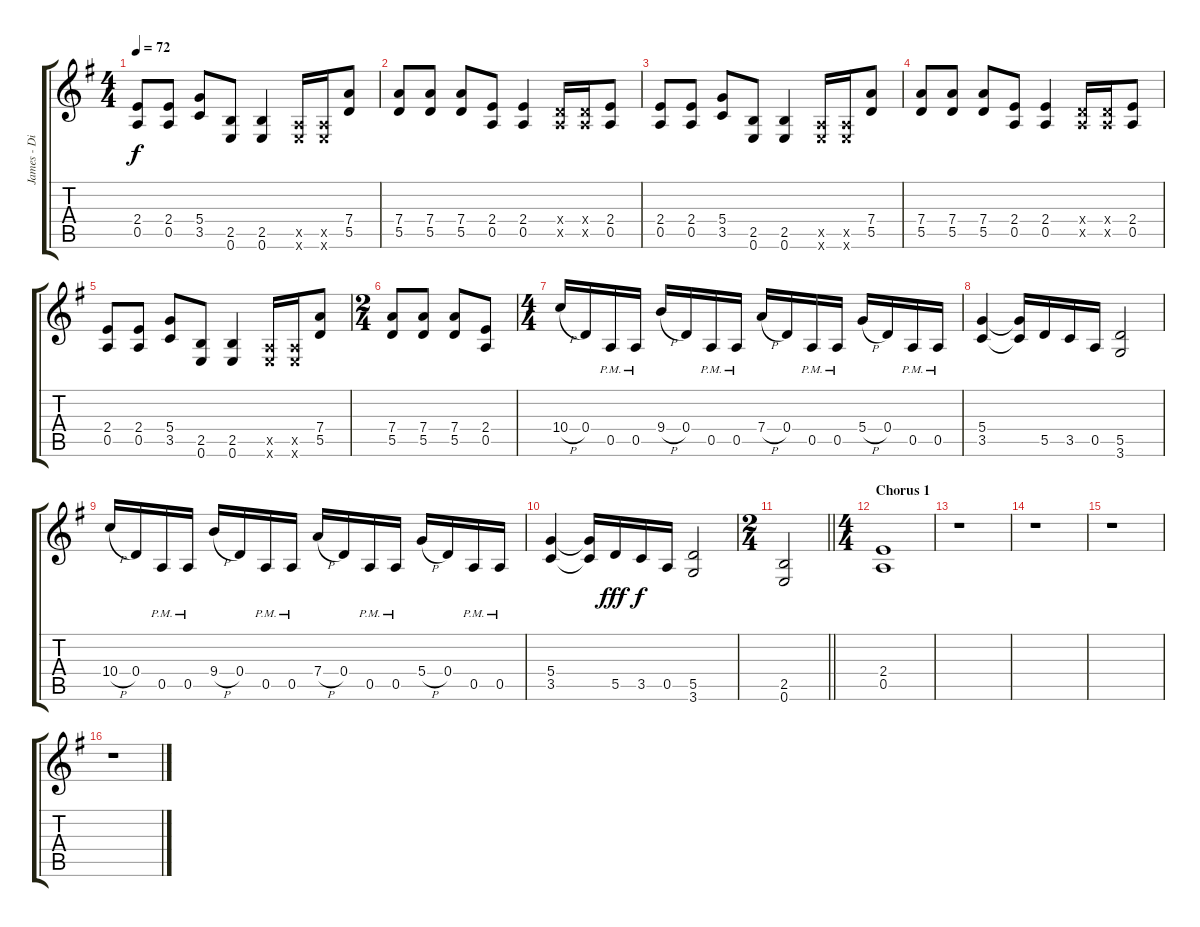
\track ("James - Dist Gtr II" "James - Di") {instrument distortionguitar}
\staff {score tabs}
\tuning (E4 B3 G3 D3 A2 E2) {hide}
\ts (4 4)
\tempo 72
\clef g2
\ks eminor
(2.4 0.5).8{dy f} (2.4 0.5).8 (5.4 3.5).8 (2.5 0.6).8 (2.5 0.6).4 (0.5{x} 0.6{x}).16 (0.5{x} 0.6{x}).16 (7.4 5.5).8 |
(7.4 5.5).8 (7.4 5.5).8 (7.4 5.5).8 (2.4 0.5).8 (2.4 0.5).4 (0.4{x} 0.5{x}).16 (0.4{x} 0.5{x}).16 (2.4 0.5).8 |
(2.4 0.5).8 (2.4 0.5).8 (5.4 3.5).8 (2.5 0.6).8 (2.5 0.6).4 (0.5{x} 0.6{x}).16 (0.5{x} 0.6{x}).16 (7.4 5.5).8 |
(7.4 5.5).8 (7.4 5.5).8 (7.4 5.5).8 (2.4 0.5).8 (2.4 0.5).4 (0.4{x} 0.5{x}).16 (0.4{x} 0.5{x}).16 (2.4 0.5).8 |
(2.4 0.5).8 (2.4 0.5).8 (5.4 3.5).8 (2.5 0.6).8 (2.5 0.6).4 (0.5{x} 0.6{x}).16 (0.5{x} 0.6{x}).16 (7.4 5.5).8 |
\ts (2 4)
(7.4 5.5).8 (7.4 5.5).8 (7.4 5.5).8 (2.4 0.5).8 |
\ts (4 4)
10.4{h}.16 0.4.16 0.5{pm}.16 0.5{pm}.16 9.4{h}.16 0.4.16 0.5{pm}.16 0.5{pm}.16 7.4{h}.16 0.4.16 0.5{pm}.16 0.5{pm}.16 5.4{h}.16 0.4.16 0.5{pm}.16 0.5{pm}.16 |
(5.4 3.5).4 (5.4{t} 3.5{t}).16 5.5.16 3.5.16 0.5.16 (5.5 3.6).2 |
10.4{h}.16 0.4.16 0.5{pm}.16 0.5{pm}.16 9.4{h}.16 0.4.16 0.5{pm}.16 0.5{pm}.16 7.4{h}.16 0.4.16 0.5{pm}.16 0.5{pm}.16 5.4{h}.16 0.4.16 0.5{pm}.16 0.5{pm}.16 |
(5.4 3.5).4 (5.4{t} 3.5{t}).16 5.5.16{dy fff} 3.5.16{dy f} 0.5.16 (5.5 3.6).2 |
\ts (2 4)
\barLineRight lightlight
(2.5 0.6).2 |
\ts (4 4)
\section ("" "Chorus 1")
(2.4 0.5).1{volume 4} |
r.1{volume 0} |
r.1 |
r.1 |
r.1
